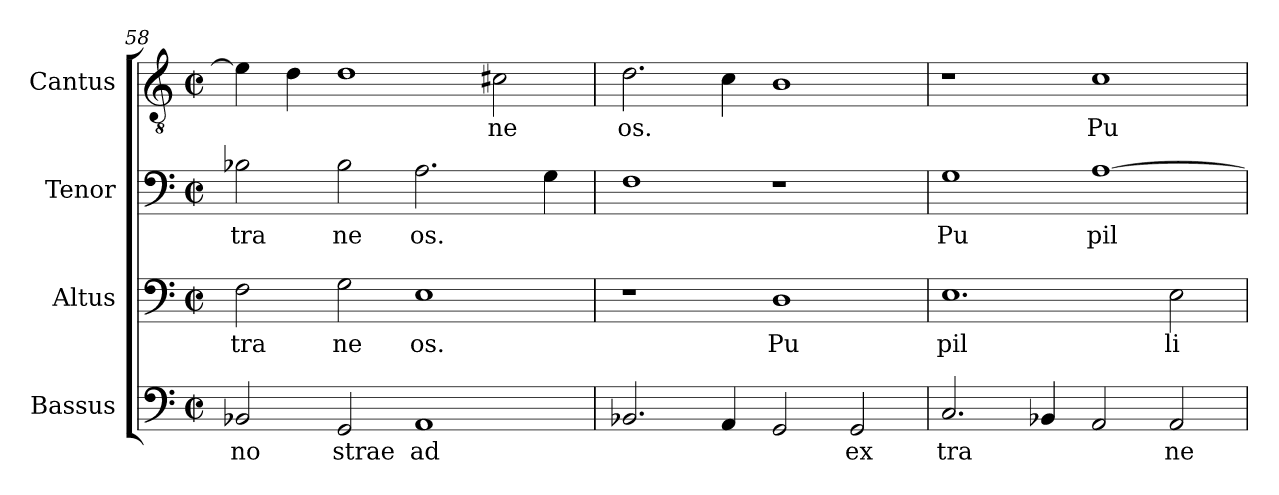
**kern	**text	**kern	**text	**kern	**text	**kern	**text
*part4	*part4	*part3	*part3	*part2	*part2	*part1	*part1
*staff4	*staff4	*staff3	*staff3	*staff2	*staff2	*staff1	*staff1
*I"Bassus	*	*I"Altus	*	*I"Tenor	*	*I"Cantus	*
*clefF4	*	*clefF4	*	*clefF4	*	*clefGv2	*
*M2/2	*	*M2/2	*	*M2/2	*	*M2/2	*
*met(c|)	*	*met(c|)	*	*met(c|)	*	*met(c|)	*
=58	=58	=58	=58	=58	=58	=58	=58
!	!LO:LY:b:cj	!	!LO:LY:b:cj	!	!LO:LY:b:cj	!	!
2BB-X/	no	2F\	tra	2B-X\	tra	4e\]	.
.	.	.	.	.	.	4d\	.
!	!LO:LY:b:cj	!	!LO:LY:b:cj	!	!LO:LY:b:cj	!	!
2GG/	strae	2G\	ne	2B-\	ne	1d	.
!	!LO:LY:b:cj	!	!LO:LY:b:cj	!	!LO:LY:b:cj	!	!
1AA	ad	1E	os.	2.A\	os.	.	.
!	!	!	!	!	!	!	!LO:LY:b:cj
.	.	.	.	.	.	2c#\	ne
.	.	.	.	4G\	.	.	.
=59	=59	=59	=59	=59	=59	=59	=59
!	!	!	!	!	!	!	!LO:LY:b:cj
2.BB-/	.	1r	.	1F	.	2.d\	os.
4AA/	.	.	.	.	.	4c\	.
!	!	!	!LO:LY:b:cj	!	!	!	!
2GG/	.	1D	Pu	1r	.	1B	.
!	!LO:LY:b:cj	!	!	!	!	!	!
2GG/	ex	.	.	.	.	.	.
=60	=60	=60	=60	=60	=60	=60	=60
!	!LO:LY:b	!	!LO:LY:b:cj	!	!LO:LY:b:cj	!	!
2.C/	tra	1.E	pil	1G	Pu	1r	.
4BB-/	.	.	.	.	.	.	.
!	!	!	!	!	!LO:LY:b:cj	!	!LO:LY:b:cj
2AA/	.	.	.	[>1A	pil	1c	Pu
!	!LO:LY:b:cj	!	!LO:LY:b:cj	!	!	!	!
2AA/	ne	2E\	li	.	.	.	.
=	=	=	=	=	=	=	=
*-	*-	*-	*-	*-	*-	*-	*-
